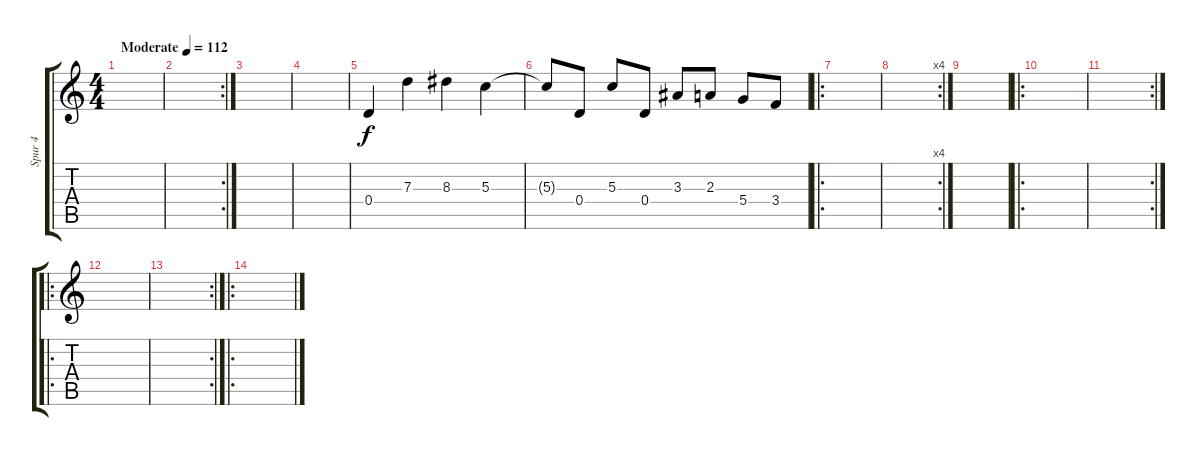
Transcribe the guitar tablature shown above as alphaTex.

\track ("Spur 4" "Spur 4") {instrument distortionguitar}
\staff {score tabs}
\tuning (E4 B3 G3 D3 A2 D2) {hide}
\ts (4 4)
\tempo (112 "Moderate")
\clef g2
\ks c
|
\rc 2
|
|
|
0.4.4 7.3.4 8.3.4 5.3.4 |
5.3{t}.8 0.4.8 5.3.8 0.4.8 3.3.8 2.3.8 5.4.8 3.4.8 |
\ro
|
\rc 4
|
|
\ro
|
\rc 2
|
\ro
|
\rc 2
|
\ro
